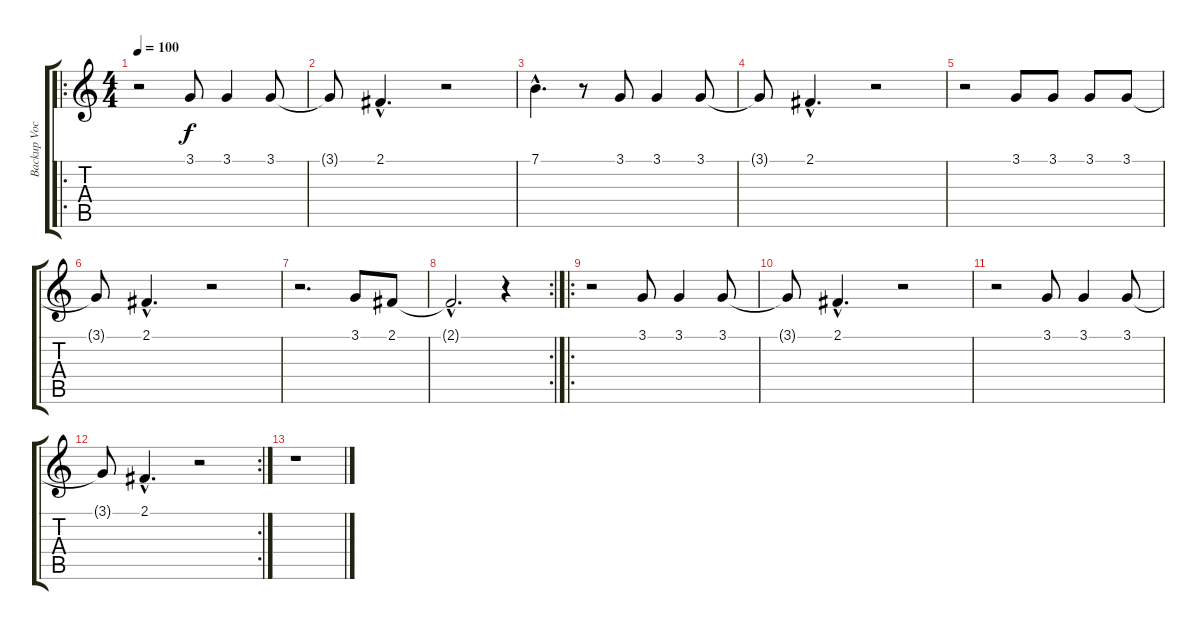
\track ("Backup Vocals" "Backup Voc") {instrument flute}
\staff {score tabs}
\tuning (E4 B3 G3 D3 A2 E2) {hide}
\ro
\ts (4 4)
\tempo 100
\clef g2
\ks c
r.2{dy f} 3.1.8 3.1.4 3.1.8 |
3.1{t}.8 2.1{hac}.4{d} r.2 |
7.1{hac}.4{d} r.8 3.1.8 3.1.4 3.1.8 |
3.1{t}.8 2.1{hac}.4{d} r.2 |
r.2 3.1.8 3.1.8 3.1.8 3.1.8 |
3.1{t}.8 2.1{hac}.4{d} r.2 |
r.2{d} 3.1.8 2.1.8 |
\rc 2
2.1{hac t}.2{d} r.4 |
\ro
r.2 3.1.8 3.1.4 3.1.8 |
3.1{t}.8 2.1{hac}.4{d} r.2 |
r.2 3.1.8 3.1.4 3.1.8 |
\rc 2
3.1{t}.8 2.1{hac}.4{d} r.2 |
r.1
